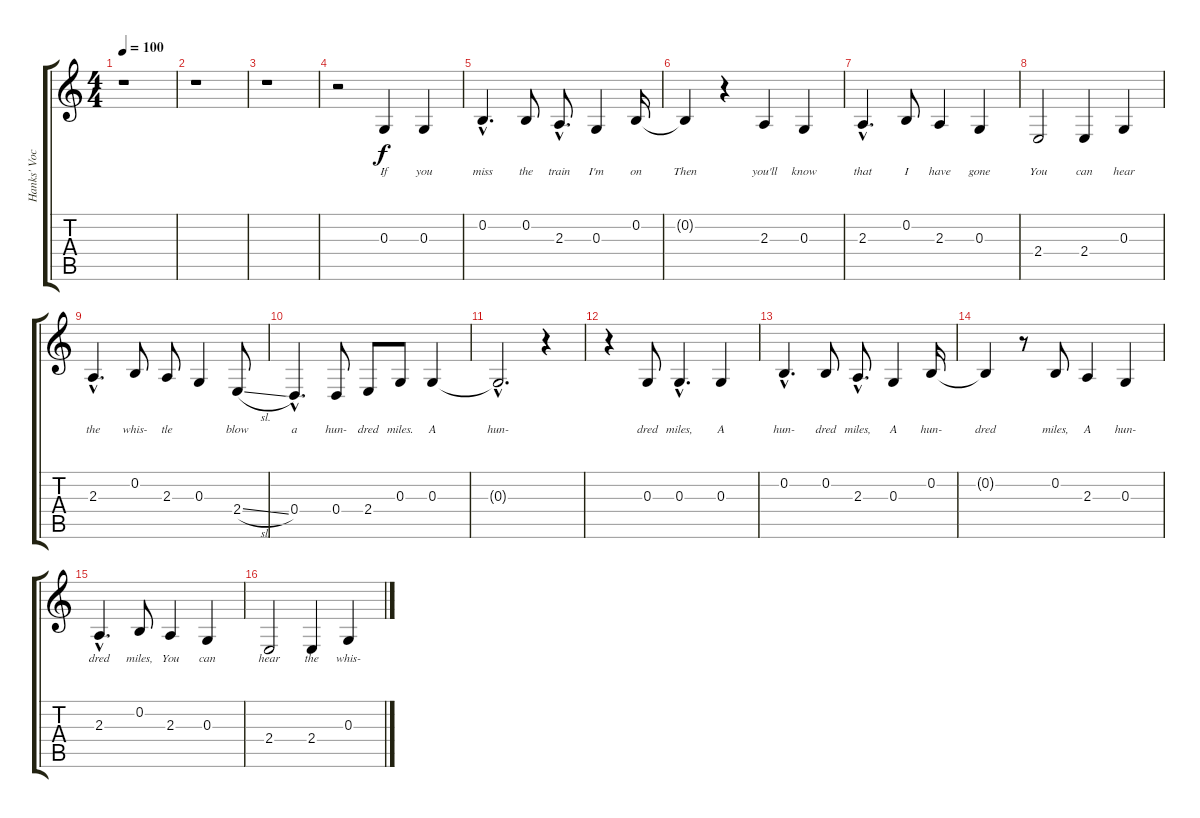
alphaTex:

\track ("Hanks' Vocal" "Hanks' Voc") {instrument churchorgan}
\staff {score tabs}
\tuning (E4 B3 G3 D3 A2 E2) {hide}
\ts (4 4)
\tempo 100
\clef g2
\ks c
r.1{dy f instrument churchorgan} |
r.1 |
r.1 |
r.2 0.3.4{lyrics (0 "If") lyrics (1 "") lyrics (2 "") lyrics (3 "") lyrics (4 "")} 0.3.4{lyrics (0 "you") lyrics (1 "") lyrics (2 "") lyrics (3 "") lyrics (4 "")} |
0.2{hac}.4{d lyrics (0 "miss") lyrics (1 "") lyrics (2 "") lyrics (3 "") lyrics (4 "")} 0.2.8{lyrics (0 "the") lyrics (1 "") lyrics (2 "") lyrics (3 "") lyrics (4 "")} 2.3{hac}.8{d lyrics (0 "train") lyrics (1 "") lyrics (2 "") lyrics (3 "") lyrics (4 "")} 0.3.4{lyrics (0 "I'm") lyrics (1 "") lyrics (2 "") lyrics (3 "") lyrics (4 "")} 0.2.16{lyrics (0 "on") lyrics (1 "") lyrics (2 "") lyrics (3 "") lyrics (4 "")} |
0.2{t}.4{lyrics (0 "Then") lyrics (1 "") lyrics (2 "") lyrics (3 "") lyrics (4 "")} r.4 2.3.4{lyrics (0 "you'll") lyrics (1 "") lyrics (2 "") lyrics (3 "") lyrics (4 "")} 0.3.4{lyrics (0 "know") lyrics (1 "") lyrics (2 "") lyrics (3 "") lyrics (4 "")} |
2.3{hac}.4{d lyrics (0 "that") lyrics (1 "") lyrics (2 "") lyrics (3 "") lyrics (4 "")} 0.2.8{lyrics (0 "I") lyrics (1 "") lyrics (2 "") lyrics (3 "") lyrics (4 "")} 2.3.4{lyrics (0 "have") lyrics (1 "") lyrics (2 "") lyrics (3 "") lyrics (4 "")} 0.3.4{lyrics (0 "gone") lyrics (1 "") lyrics (2 "") lyrics (3 "") lyrics (4 "")} |
2.4.2{lyrics (0 "You") lyrics (1 "") lyrics (2 "") lyrics (3 "") lyrics (4 "")} 2.4.4{lyrics (0 "can") lyrics (1 "") lyrics (2 "") lyrics (3 "") lyrics (4 "")} 0.3.4{lyrics (0 "hear") lyrics (1 "") lyrics (2 "") lyrics (3 "") lyrics (4 "")} |
2.3{hac}.4{d lyrics (0 "the") lyrics (1 "") lyrics (2 "") lyrics (3 "") lyrics (4 "")} 0.2.8{lyrics (0 "whis-") lyrics (1 "") lyrics (2 "") lyrics (3 "") lyrics (4 "")} 2.3.8{lyrics (0 "tle") lyrics (1 "") lyrics (2 "") lyrics (3 "") lyrics (4 "")} 0.3.4{lyrics (0 "") lyrics (1 "") lyrics (2 "") lyrics (3 "") lyrics (4 "")} 2.4{sl}.8{lyrics (0 "blow") lyrics (1 "") lyrics (2 "") lyrics (3 "") lyrics (4 "")} |
0.4{hac}.4{d lyrics (0 "a") lyrics (1 "") lyrics (2 "") lyrics (3 "") lyrics (4 "")} 0.4.8{lyrics (0 "hun-") lyrics (1 "") lyrics (2 "") lyrics (3 "") lyrics (4 "")} 2.4.8{lyrics (0 "dred") lyrics (1 "") lyrics (2 "") lyrics (3 "") lyrics (4 "")} 0.3.8{lyrics (0 "miles.") lyrics (1 "") lyrics (2 "") lyrics (3 "") lyrics (4 "")} 0.3.4{lyrics (0 "A") lyrics (1 "") lyrics (2 "") lyrics (3 "") lyrics (4 "")} |
0.3{hac t}.2{d lyrics (0 "hun-") lyrics (1 "") lyrics (2 "") lyrics (3 "") lyrics (4 "")} r.4 |
r.4 0.3.8{lyrics (0 "dred") lyrics (1 "") lyrics (2 "") lyrics (3 "") lyrics (4 "")} 0.3{hac}.4{d lyrics (0 "miles,") lyrics (1 "") lyrics (2 "") lyrics (3 "") lyrics (4 "")} 0.3.4{lyrics (0 "A") lyrics (1 "") lyrics (2 "") lyrics (3 "") lyrics (4 "")} |
0.2{hac}.4{d lyrics (0 "hun-") lyrics (1 "") lyrics (2 "") lyrics (3 "") lyrics (4 "")} 0.2.8{lyrics (0 "dred") lyrics (1 "") lyrics (2 "") lyrics (3 "") lyrics (4 "")} 2.3{hac}.8{d lyrics (0 "miles,") lyrics (1 "") lyrics (2 "") lyrics (3 "") lyrics (4 "")} 0.3.4{lyrics (0 "A") lyrics (1 "") lyrics (2 "") lyrics (3 "") lyrics (4 "")} 0.2.16{lyrics (0 "hun-") lyrics (1 "") lyrics (2 "") lyrics (3 "") lyrics (4 "")} |
0.2{t}.4{lyrics (0 "dred") lyrics (1 "") lyrics (2 "") lyrics (3 "") lyrics (4 "")} r.8 0.2.8{lyrics (0 "miles,") lyrics (1 "") lyrics (2 "") lyrics (3 "") lyrics (4 "")} 2.3.4{lyrics (0 "A") lyrics (1 "") lyrics (2 "") lyrics (3 "") lyrics (4 "")} 0.3.4{lyrics (0 "hun-") lyrics (1 "") lyrics (2 "") lyrics (3 "") lyrics (4 "")} |
2.3{hac}.4{d lyrics (0 "dred") lyrics (1 "") lyrics (2 "") lyrics (3 "") lyrics (4 "")} 0.2.8{lyrics (0 "miles,") lyrics (1 "") lyrics (2 "") lyrics (3 "") lyrics (4 "")} 2.3.4{lyrics (0 "You") lyrics (1 "") lyrics (2 "") lyrics (3 "") lyrics (4 "")} 0.3.4{lyrics (0 "can") lyrics (1 "") lyrics (2 "") lyrics (3 "") lyrics (4 "")} |
2.4.2{lyrics (0 "hear") lyrics (1 "") lyrics (2 "") lyrics (3 "") lyrics (4 "")} 2.4.4{lyrics (0 "the") lyrics (1 "") lyrics (2 "") lyrics (3 "") lyrics (4 "")} 0.3.4{lyrics (0 "whis-") lyrics (1 "") lyrics (2 "") lyrics (3 "") lyrics (4 "")}
